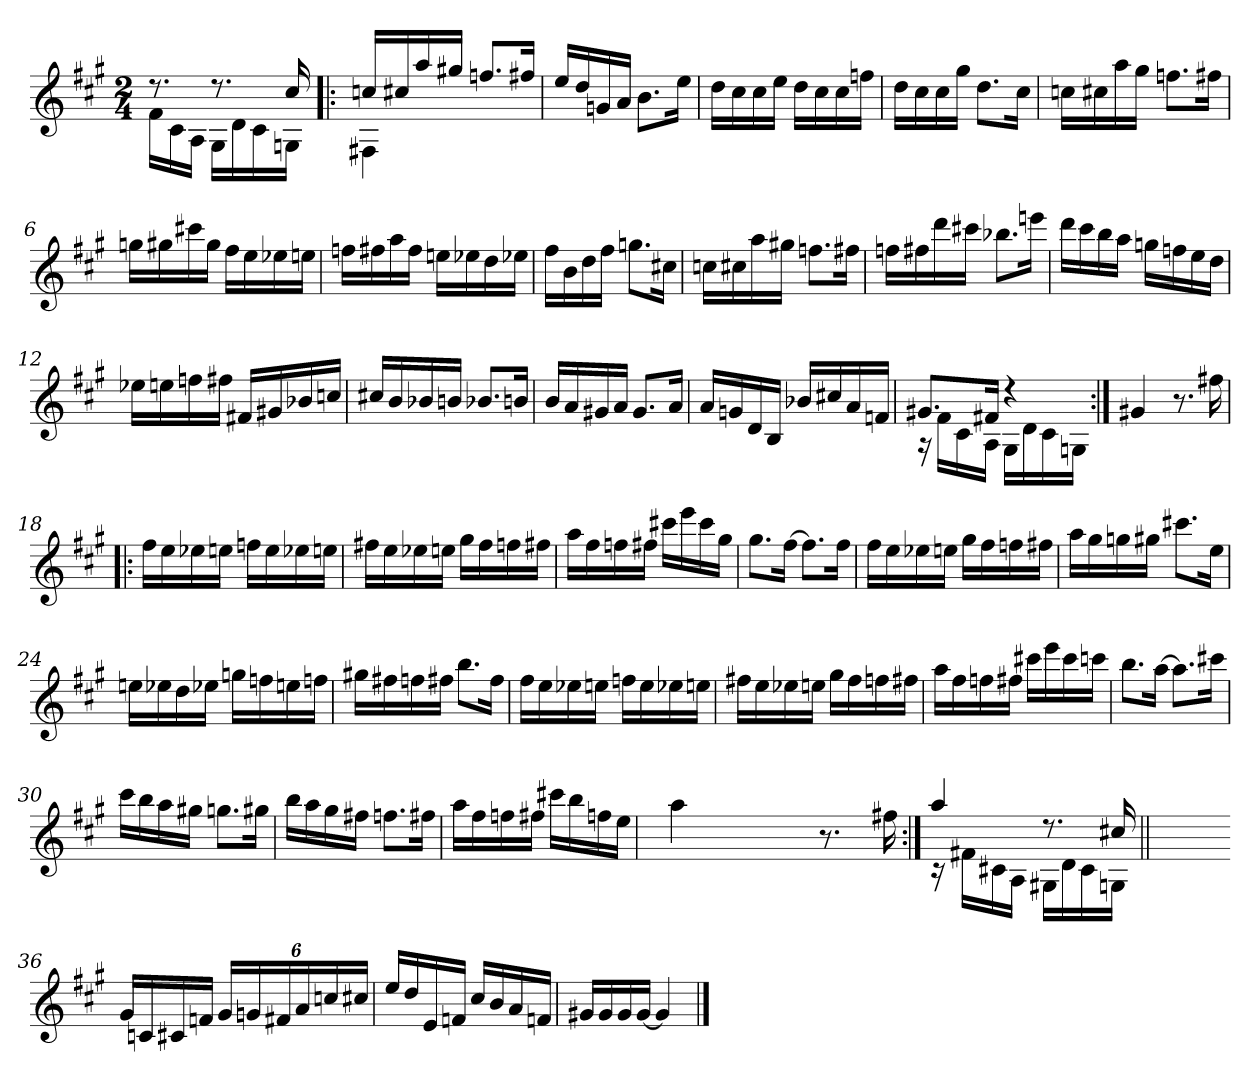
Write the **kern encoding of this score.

**kern
*part1
*staff1
*clefG2
*k[f#c#g#]
*A:
*M2/4
=
*^
8.rdd	16f#\LL
.	16c#\
.	16A\JJ
8.rdd	16G#\LL
.	16d\
.	16c#\
16cc#/	16Gn\JJ
=1!|:	=1!|:
16ccn/LL	4F#X\
16cc#X/	.
16aa/	.
16gg#X/JJ	.
8.ffn/L	4ryy
16ff#X/Jk	.
*v	*v
=2
16ee/LL
16dd/
16gn/
16a/JJ
8.b\L
16ee\Jk
=3
16dd\LL
16cc#\
16cc#\
16ee\JJ
16dd\LL
16cc#\
16cc#\
16ffn\JJ
!!LO:LB:g=z
=4
16dd\LL
16cc#\
16cc#\
16gg#\JJ
8.dd\L
16cc#\Jk
=5
16ccn\LL
16cc#X\
16aa\
16gg#\JJ
8.ffn\L
16ff#X\Jk
=6
16ggn\LL
16gg#X\
16ccc#X\
16gg#\JJ
16ff#\LL
16ee\
16ee-X\
16een\JJ
=7
16ffn\LL
16ff#X\
16aa\
16ff#\JJ
16een\LL
16ee-X\
16dd\
16ee-X\JJ
!!LO:LB:g=z
=8
16ff#\LL
16b\
16dd\
16ff#\JJ
8.ggn\L
16cc#X\Jk
=9
16ccn\LL
16cc#X\
16aa\
16gg#X\JJ
8.ffn\L
16ff#X\Jk
=10
16ffn\LL
16ff#X\
16ddd\
16ccc#X\JJ
8.bb-X\L
16eeen\Jk
=11
16ddd\LL
16ccc#\
16bb\
16aa\JJ
16ggn\LL
16ffn\
16ee\
16dd\JJ
!!LO:LB:g=z
=12
16ee-X\LL
16een\
16ffn\
16ff#X\JJ
16f#X/LL
16g#X/
16b-X/
16ccn/JJ
=13
16cc#X/LL
16b/
16b-X/
16bn/JJ
8.b-X/L
16bn/Jk
=14
16b/LL
16a/
16g#X/
16a/JJ
8.g#/L
16a/Jk
=15
16a/LL
16gn/
16d/
16B/JJ
16b-X/LL
16cc#X/
16a/
16fn/JJ
!!LO:LB:g=z
=16
*^
8.g#X/L	16rA
.	16f#\LL
.	16c#\
16f#X/Jk	16A\JJ
4rdd	16G#\LL
.	16d\
.	16c#\
.	16Gn\JJ
*v	*v
=17:|!
4g#X/
8.r
16ff#X\
=18!|:
16ff#\LL
16ee\
16ee-X\
16een\JJ
16ffn\LL
16ee\
16ee-X\
16een\JJ
=19
16ff#X\LL
16ee\
16ee-X\
16een\JJ
16gg#\LL
16ff#\
16ffn\
16ff#X\JJ
!!LO:LB:g=z
=20
16aa\LL
16ff#\
16ffn\
16ff#X\JJ
16ccc#X\LL
16eee\
16ccc#\
16gg#\JJ
=21
8.gg#\L
[>16ff#\Jk
8.ff#\L]
16ff#\Jk
=22
16ff#\LL
16ee\
16ee-X\
16een\JJ
16gg#\LL
16ff#\
16ffn\
16ff#X\JJ
=23
16aa\LL
16gg#\
16ggn\
16gg#X\JJ
8.ccc#X\L
16ee\Jk
!!LO:LB:g=z
=24
16een\LL
16ee-X\
16dd\
16ee-X\JJ
16ggn\LL
16ffn\
16een\
16ffn\JJ
=25
16gg#X\LL
16ff#X\
16ffn\
16ff#X\JJ
8.bb\L
16ff#\Jk
=26
16ff#\LL
16ee\
16ee-X\
16een\JJ
16ffn\LL
16ee\
16ee-X\
16een\JJ
=27
16ff#X\LL
16ee\
16ee-X\
16een\JJ
16gg#\LL
16ff#\
16ffn\
16ff#X\JJ
!!LO:LB:g=z
=28
16aa\LL
16ff#\
16ffn\
16ff#X\JJ
16ccc#X\LL
16eee\
16ccc#\
16cccn\JJ
=29
8.bb\L
[>16aa\Jk
8.aa\L]
16ccc#X\Jk
=30
16ccc#\LL
16bb\
16aa\
16gg#X\JJ
8.ggn\L
16gg#X\Jk
=31
16bb\LL
16aa\
16gg#\
16ff#X\JJ
8.ffn\L
16ff#X\Jk
!!LO:LB:g=z
=32
16aa\LL
16ff#\
16ffn\
16ff#X\JJ
16ccc#X\LL
16bb\
16ffn\
16ee\JJ
=33
*^
8ryy	8ryy
4aa\	8ryy
.	36ryy
.	36ryy
.	36ryy
.	36ryy
.	36ryy
8ryy	.
.	36ryy
.	12ryy
8ryy	2ryy
8.r	.
8ryy	.
16ff#X\	.
=34:|!	=34:|!
4aa/	16rc
.	16f#X\LL
.	16c#X\
.	16A\JJ
8.rdd	16G#X\LL
.	16d\
.	16c#\
16cc#X/	16Gn\JJ
*v	*v
=35||
2ryy
!!LO:LB:g=z
=36-
16g#/LL
16cn/
16c#X/
16fn/JJ
24g#/LL
24gn/
24f#X/
24a/
24ccn/
24cc#X/JJ
=37
16ee/LL
16dd/
16e/
16fn/JJ
16cc#/LL
16b/
16a/
16fn/JJ
=38
16g#X/LL
16g#/
16g#/
[<16g#/JJ
4g#/]
==
*-
